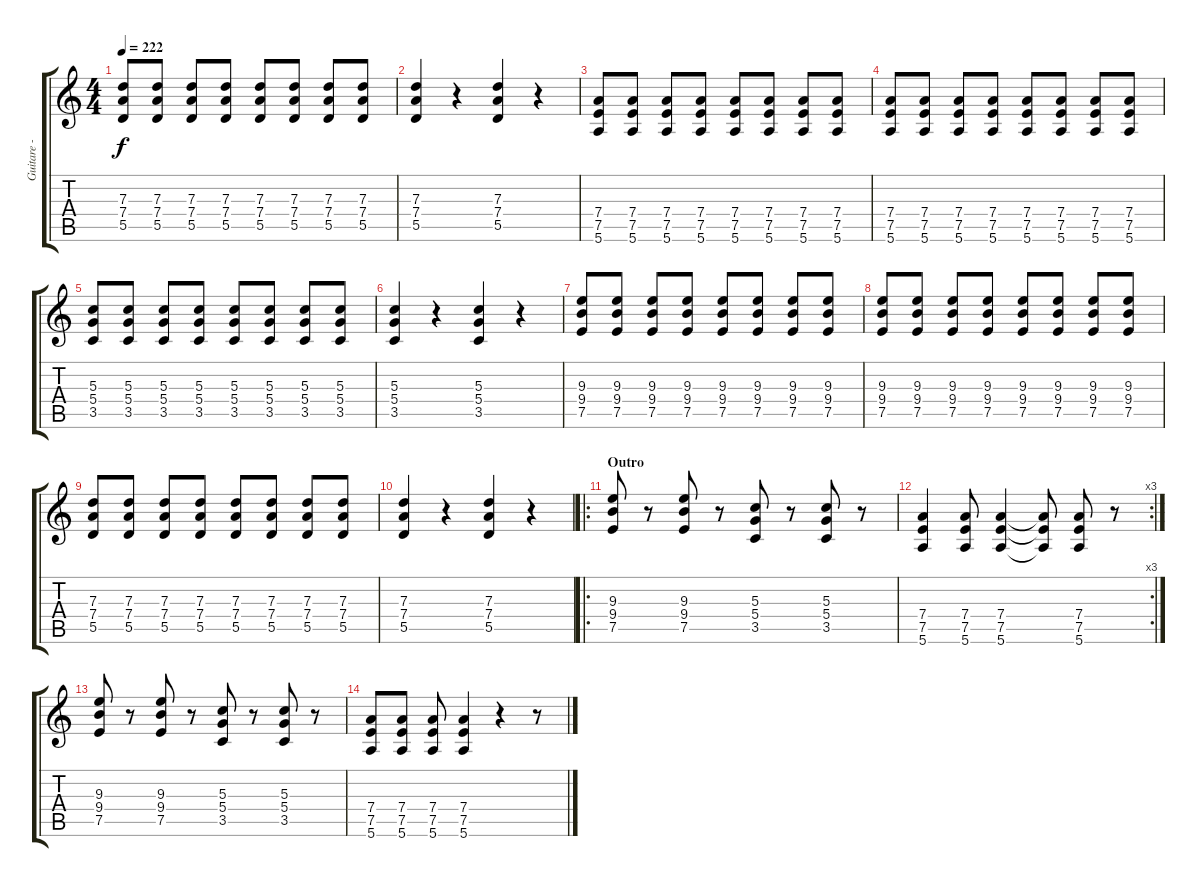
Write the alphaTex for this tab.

\track ("Guitare - Yann" "Guitare - ") {instrument overdrivenguitar}
\staff {score tabs}
\tuning (E4 B3 G3 D3 A2 E2) {hide}
\ts (4 4)
\tempo 222
\clef g2
\ks c
(7.3 7.4 5.5).8{dy f} (7.3 7.4 5.5).8 (7.3 7.4 5.5).8 (7.3 7.4 5.5).8 (7.3 7.4 5.5).8 (7.3 7.4 5.5).8 (7.3 7.4 5.5).8 (7.3 7.4 5.5).8 |
(7.3 7.4 5.5).4 r.4 (7.3 7.4 5.5).4 r.4 |
(7.4 7.5 5.6).8 (7.4 7.5 5.6).8 (7.4 7.5 5.6).8 (7.4 7.5 5.6).8 (7.4 7.5 5.6).8 (7.4 7.5 5.6).8 (7.4 7.5 5.6).8 (7.4 7.5 5.6).8 |
(7.4 7.5 5.6).8 (7.4 7.5 5.6).8 (7.4 7.5 5.6).8 (7.4 7.5 5.6).8 (7.4 7.5 5.6).8 (7.4 7.5 5.6).8 (7.4 7.5 5.6).8 (7.4 7.5 5.6).8 |
(5.3 5.4 3.5).8 (5.3 5.4 3.5).8 (5.3 5.4 3.5).8 (5.3 5.4 3.5).8 (5.3 5.4 3.5).8 (5.3 5.4 3.5).8 (5.3 5.4 3.5).8 (5.3 5.4 3.5).8 |
(5.3 5.4 3.5).4 r.4 (5.3 5.4 3.5).4 r.4 |
(9.3 9.4 7.5).8 (9.3 9.4 7.5).8 (9.3 9.4 7.5).8 (9.3 9.4 7.5).8 (9.3 9.4 7.5).8 (9.3 9.4 7.5).8 (9.3 9.4 7.5).8 (9.3 9.4 7.5).8 |
(9.3 9.4 7.5).8 (9.3 9.4 7.5).8 (9.3 9.4 7.5).8 (9.3 9.4 7.5).8 (9.3 9.4 7.5).8 (9.3 9.4 7.5).8 (9.3 9.4 7.5).8 (9.3 9.4 7.5).8 |
(7.3 7.4 5.5).8 (7.3 7.4 5.5).8 (7.3 7.4 5.5).8 (7.3 7.4 5.5).8 (7.3 7.4 5.5).8 (7.3 7.4 5.5).8 (7.3 7.4 5.5).8 (7.3 7.4 5.5).8 |
(7.3 7.4 5.5).4 r.4 (7.3 7.4 5.5).4 r.4 |
\ro
\section ("" "Outro")
(9.3 9.4 7.5).8 r.8 (9.3 9.4 7.5).8 r.8 (5.3 5.4 3.5).8 r.8 (5.3 5.4 3.5).8 r.8 |
\rc 3
(7.4 7.5 5.6).4 (7.4 7.5 5.6).8 (7.4 7.5 5.6).4 (7.4{t} 7.5{t} 5.6{t}).8 (7.4 7.5 5.6).8 r.8 |
(9.3 9.4 7.5).8 r.8 (9.3 9.4 7.5).8 r.8 (5.3 5.4 3.5).8 r.8 (5.3 5.4 3.5).8 r.8 |
(7.4 7.5 5.6).8 (7.4 7.5 5.6).8 (7.4 7.5 5.6).8 (7.4 7.5 5.6).4 r.4 r.8
